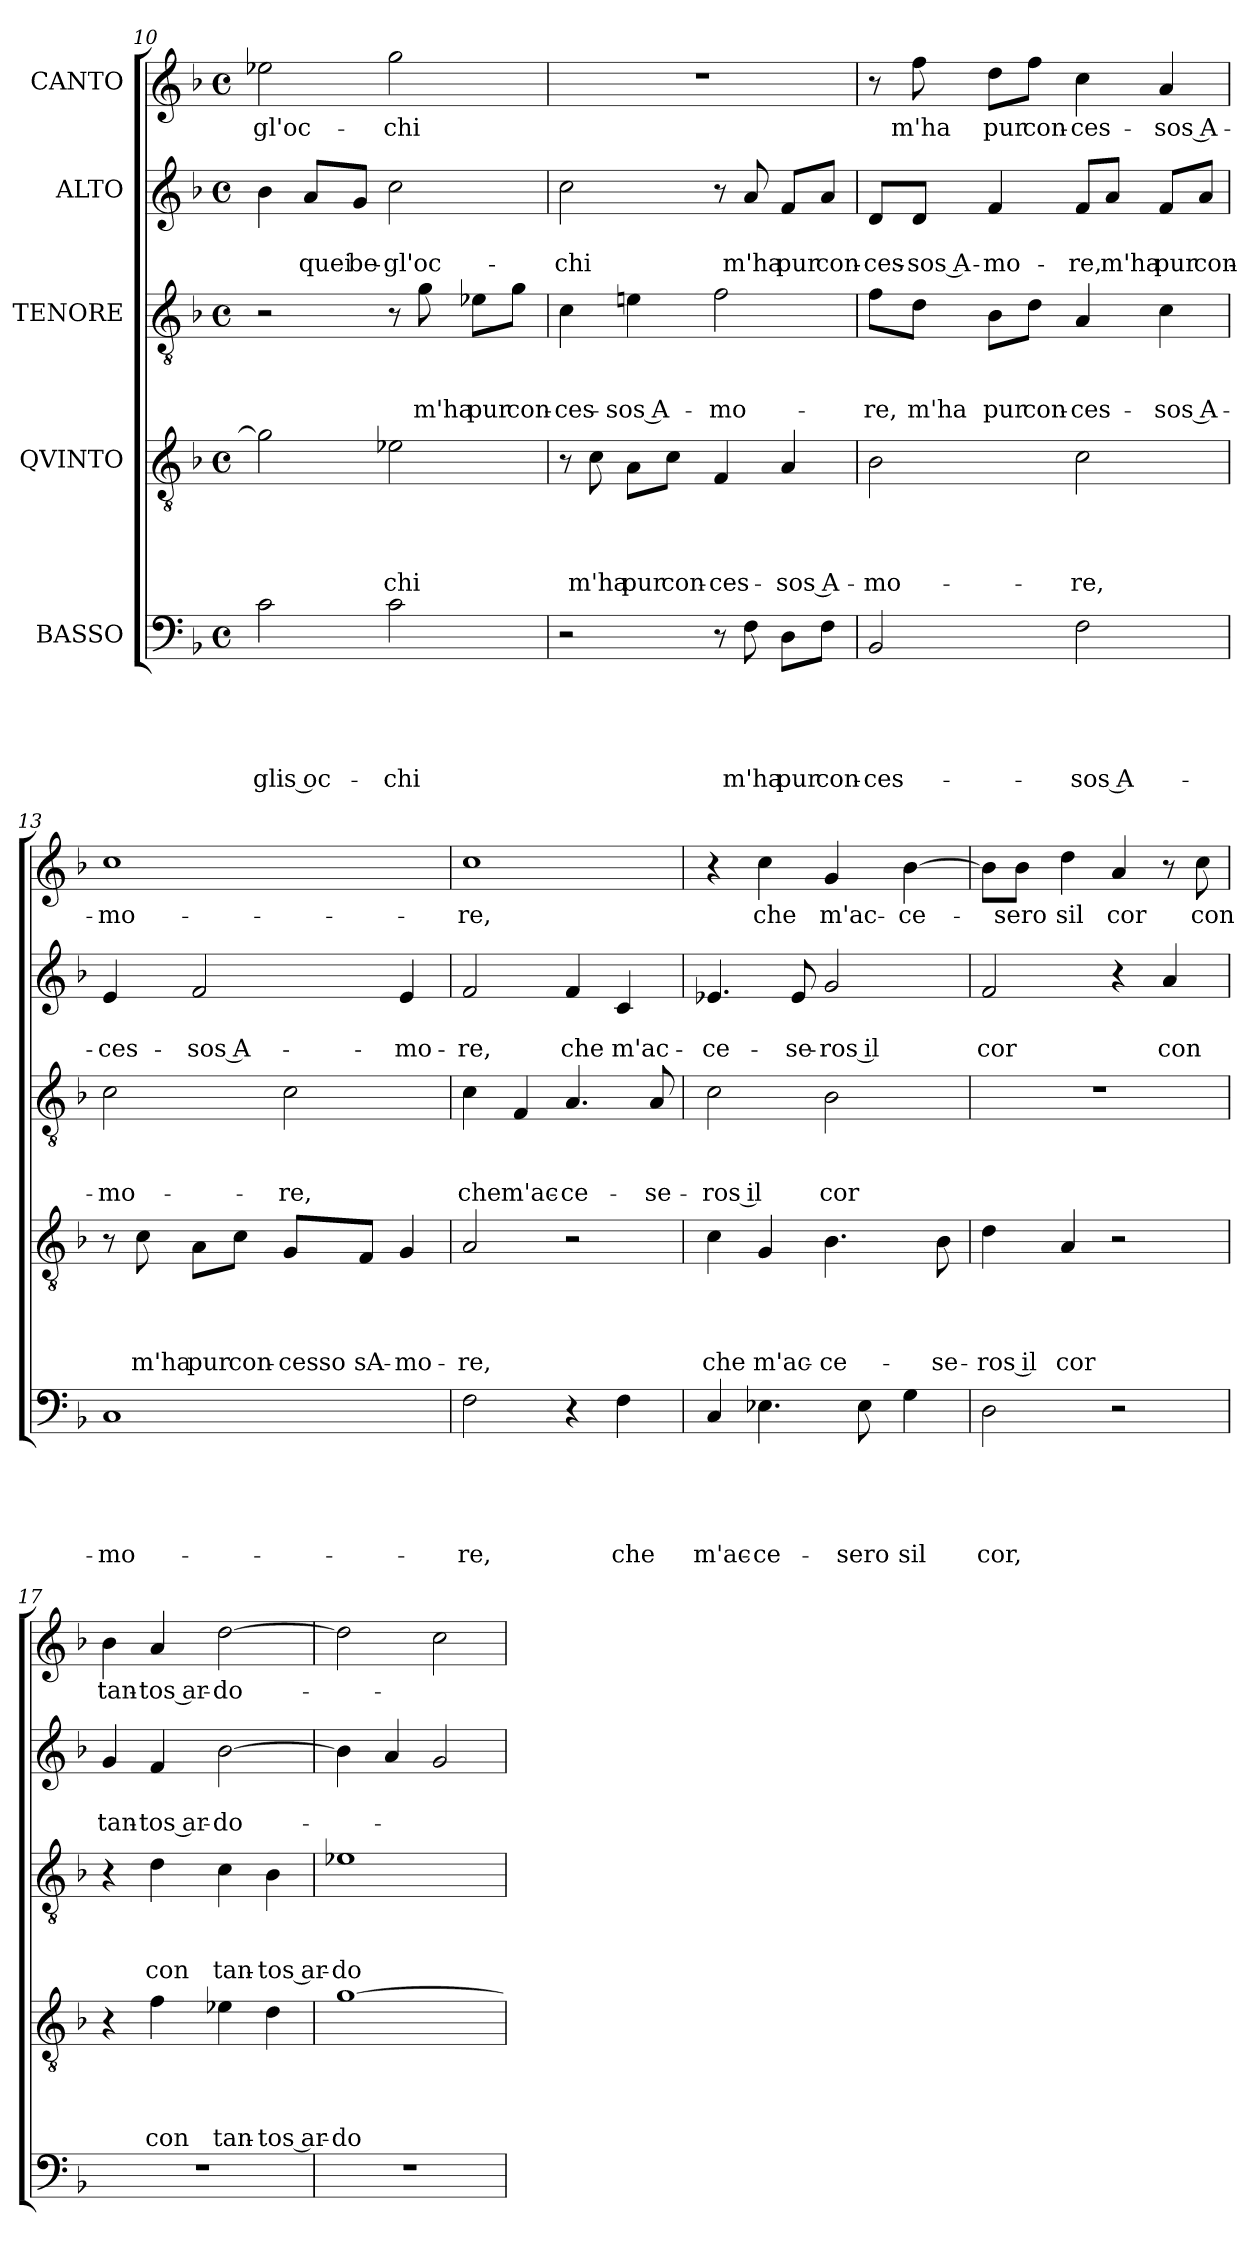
**kern	**text	**text	**text	**text	**text	**kern	**text	**text	**text	**text	**kern	**text	**text	**text	**kern	**text	**text	**kern	**text
*part5	*part5	*part5	*part5	*part5	*part5	*part4	*part4	*part4	*part4	*part4	*part3	*part3	*part3	*part3	*part2	*part2	*part2	*part1	*part1
*staff5	*staff5	*staff5	*staff5	*staff5	*staff5	*staff4	*staff4	*staff4	*staff4	*staff4	*staff3	*staff3	*staff3	*staff3	*staff2	*staff2	*staff2	*staff1	*staff1
*I"BASSO	*	*	*	*	*	*I"QVINTO	*	*	*	*	*I"TENORE	*	*	*	*I"ALTO	*	*	*I"CANTO	*
!!LO:PB:g=z
*clefF4	*	*	*	*	*	*clefGv2	*	*	*	*	*clefGv2	*	*	*	*clefG2	*	*	*clefG2	*
*k[b-]	*	*	*	*	*	*k[b-]	*	*	*	*	*k[b-]	*	*	*	*k[b-]	*	*	*k[b-]	*
*F:	*	*	*	*	*	*F:	*	*	*	*	*F:	*	*	*	*F:	*	*	*F:	*
*M4/4	*	*	*	*	*	*M4/4	*	*	*	*	*M4/4	*	*	*	*M4/4	*	*	*M4/4	*
*met(c)	*	*	*	*	*	*met(c)	*	*	*	*	*met(c)	*	*	*	*met(c)	*	*	*met(c)	*
=10	=10	=10	=10	=10	=10	=10	=10	=10	=10	=10	=10	=10	=10	=10	=10	=10	=10	=10	=10
!	!	!	!	!	!LO:LY:b:rj	!	!	!	!	!	!	!	!	!	!	!	!	!	!LO:LY:b
2c\	.	.	.	.	-glis oc-	2g\]	.	.	.	.	2r	.	.	.	4b-\	.	.	2ee-X\	-gl'oc-
!	!	!	!	!	!	!	!	!	!	!	!	!	!	!	!	!	!LO:LY:b	!	!
.	.	.	.	.	.	.	.	.	.	.	.	.	.	.	8a/L	.	quei	.	.
!	!	!	!	!	!	!	!	!	!	!	!	!	!	!	!	!	!LO:LY:b	!	!
.	.	.	.	.	.	.	.	.	.	.	.	.	.	.	8g/J	.	be-	.	.
!	!	!	!	!	!LO:LY:b	!	!	!	!	!LO:LY:b	!	!	!	!	!	!	!LO:LY:b:rj	!	!LO:LY:b
2c\	.	.	.	.	-chi	2e-i\	.	.	.	-chi	8r	.	.	.	2cc\	.	-gl'oc-	2gg\	-chi
!	!	!	!	!	!	!	!	!	!	!	!	!	!	!LO:LY:b	!	!	!	!	!
.	.	.	.	.	.	.	.	.	.	.	8g\	.	.	m'ha	.	.	.	.	.
!	!	!	!	!	!	!	!	!	!	!	!	!	!	!LO:LY:b	!	!	!	!	!
.	.	.	.	.	.	.	.	.	.	.	8e-i\L	.	.	pur	.	.	.	.	.
!	!	!	!	!	!	!	!	!	!	!	!	!	!	!LO:LY:b	!	!	!	!	!
.	.	.	.	.	.	.	.	.	.	.	8g\J	.	.	con-	.	.	.	.	.
=11	=11	=11	=11	=11	=11	=11	=11	=11	=11	=11	=11	=11	=11	=11	=11	=11	=11	=11	=11
!	!	!	!	!	!	!	!	!	!	!	!	!	!	!LO:LY:b	!	!	!LO:LY:b	!	!
2r	.	.	.	.	.	8r	.	.	.	.	4c\	.	.	-ces-	2cc\	.	-chi	1r	.
!	!	!	!	!	!	!	!	!	!	!LO:LY:b	!	!	!	!	!	!	!	!	!
.	.	.	.	.	.	8c\	.	.	.	m'ha	.	.	.	.	.	.	.	.	.
!	!	!	!	!	!	!	!	!	!	!LO:LY:b	!	!	!	!LO:LY:b:rj	!	!	!	!	!
.	.	.	.	.	.	8A\L	.	.	.	pur	4eni\	.	.	-sos A-	.	.	.	.	.
!	!	!	!	!	!	!	!	!	!	!LO:LY:b	!	!	!	!	!	!	!	!	!
.	.	.	.	.	.	8c\J	.	.	.	con-	.	.	.	.	.	.	.	.	.
!	!	!	!	!	!	!	!	!	!	!LO:LY:b:rj	!	!	!	!LO:LY:b	!	!	!	!	!
8r	.	.	.	.	.	4F/	.	.	.	-ces-	2f\	.	.	-mo-	8r	.	.	.	.
!	!	!	!	!	!LO:LY:b	!	!	!	!	!	!	!	!	!	!	!	!LO:LY:b	!	!
8F\	.	.	.	.	m'ha	.	.	.	.	.	.	.	.	.	8a/	.	m'ha	.	.
!	!	!	!	!	!LO:LY:b	!	!	!	!	!LO:LY:b:rj	!	!	!	!	!	!	!LO:LY:b	!	!
8D\L	.	.	.	.	pur	4A/	.	.	.	-sos A-	.	.	.	.	8f/L	.	pur	.	.
!	!	!	!	!	!LO:LY:b	!	!	!	!	!	!	!	!	!	!	!	!LO:LY:b	!	!
8F\J	.	.	.	.	con-	.	.	.	.	.	.	.	.	.	8a/J	.	con-	.	.
=12	=12	=12	=12	=12	=12	=12	=12	=12	=12	=12	=12	=12	=12	=12	=12	=12	=12	=12	=12
!	!	!	!	!	!LO:LY:b	!	!	!	!	!LO:LY:b	!	!	!	!LO:LY:b	!	!	!LO:LY:b	!	!
2BB-/	.	.	.	.	-ces-	2B-\	.	.	.	-mo-	8f\L	.	.	-re,	8d/L	.	-ces-	8r	.
!	!	!	!	!	!	!	!	!	!	!	!	!	!	!LO:LY:b	!	!	!LO:LY:b:rj	!	!LO:LY:b
.	.	.	.	.	.	.	.	.	.	.	8d\J	.	.	m'ha	8d/J	.	-sos A-	8ff\	m'ha
!	!	!	!	!	!	!	!	!	!	!	!	!	!	!LO:LY:b	!	!	!LO:LY:b	!	!LO:LY:b
.	.	.	.	.	.	.	.	.	.	.	8B-\L	.	.	pur	4f/	.	-mo-	8dd\L	pur
!	!	!	!	!	!	!	!	!	!	!	!	!	!	!LO:LY:b	!	!	!	!	!LO:LY:b
.	.	.	.	.	.	.	.	.	.	.	8d\J	.	.	con-	.	.	.	8ff\J	con-
!	!	!	!	!	!LO:LY:b:rj	!	!	!	!	!LO:LY:b	!	!	!	!LO:LY:b	!	!	!LO:LY:b	!	!LO:LY:b
2F\	.	.	.	.	-sos A-	2c\	.	.	.	-re,	4A/	.	.	-ces-	8f/L	.	-re,	4cc\	-ces-
!	!	!	!	!	!	!	!	!	!	!	!	!	!	!	!	!	!LO:LY:b	!	!
.	.	.	.	.	.	.	.	.	.	.	.	.	.	.	8a/J	.	m'ha	.	.
!	!	!	!	!	!	!	!	!	!	!	!	!	!	!LO:LY:b:rj	!	!	!LO:LY:b	!	!LO:LY:b:rj
.	.	.	.	.	.	.	.	.	.	.	4c\	.	.	-sos A-	8f/L	.	pur	4a/	-sos A-
!	!	!	!	!	!	!	!	!	!	!	!	!	!	!	!	!	!LO:LY:b	!	!
.	.	.	.	.	.	.	.	.	.	.	.	.	.	.	8a/J	.	con-	.	.
=13	=13	=13	=13	=13	=13	=13	=13	=13	=13	=13	=13	=13	=13	=13	=13	=13	=13	=13	=13
!	!	!	!	!	!LO:LY:b	!	!	!	!	!	!	!	!	!LO:LY:b	!	!	!LO:LY:b	!	!LO:LY:b
1C	.	.	.	.	-mo-	8r	.	.	.	.	2c\	.	.	-mo-	4e/	.	-ces-	1cc	-mo-
!	!	!	!	!	!	!	!	!	!	!LO:LY:b	!	!	!	!	!	!	!	!	!
.	.	.	.	.	.	8c\	.	.	.	m'ha	.	.	.	.	.	.	.	.	.
!	!	!	!	!	!	!	!	!	!	!LO:LY:b	!	!	!	!	!	!	!LO:LY:b:rj	!	!
.	.	.	.	.	.	8A\L	.	.	.	pur	.	.	.	.	2f/	.	-sos A-	.	.
!	!	!	!	!	!	!	!	!	!	!LO:LY:b	!	!	!	!	!	!	!	!	!
.	.	.	.	.	.	8c\J	.	.	.	con-	.	.	.	.	.	.	.	.	.
!	!	!	!	!	!	!	!	!	!	!LO:LY:b	!	!	!	!LO:LY:b	!	!	!	!	!
.	.	.	.	.	.	8G/L	.	.	.	-ces­so	2c\	.	.	-re,	.	.	.	.	.
!	!	!	!	!	!	!	!	!	!	!LO:LY:b	!	!	!	!	!	!	!	!	!
.	.	.	.	.	.	8F/J	.	.	.	sA-	.	.	.	.	.	.	.	.	.
!	!	!	!	!	!	!	!	!	!	!LO:LY:b:rj	!	!	!	!	!	!	!LO:LY:b	!	!
.	.	.	.	.	.	4G/	.	.	.	-mo-	.	.	.	.	4e/	.	-mo-	.	.
!!LO:LB:g=z
=14	=14	=14	=14	=14	=14	=14	=14	=14	=14	=14	=14	=14	=14	=14	=14	=14	=14	=14	=14
!	!	!	!	!	!LO:LY:b	!	!	!	!	!LO:LY:b	!	!	!	!LO:LY:b	!	!	!LO:LY:b	!	!LO:LY:b
2F\	.	.	.	.	-re,	2A/	.	.	.	-re,	4c\	.	.	che	2f/	.	-re,	1cc	-re,
!	!	!	!	!	!	!	!	!	!	!	!	!	!	!LO:LY:b	!	!	!	!	!
.	.	.	.	.	.	.	.	.	.	.	4F/	.	.	m'ac-	.	.	.	.	.
!	!	!	!	!	!	!	!	!	!	!	!	!	!	!LO:LY:b	!	!	!LO:LY:b	!	!
4r	.	.	.	.	.	2r	.	.	.	.	4.A/	.	.	-ce-	4f/	.	che	.	.
!	!	!	!	!	!LO:LY:b	!	!	!	!	!	!	!	!	!	!	!	!LO:LY:b	!	!
4F\	.	.	.	.	che	.	.	.	.	.	.	.	.	.	4c/	.	m'ac-	.	.
!	!	!	!	!	!	!	!	!	!	!	!	!	!	!LO:LY:b	!	!	!	!	!
.	.	.	.	.	.	.	.	.	.	.	8A/	.	.	-se-	.	.	.	.	.
=15	=15	=15	=15	=15	=15	=15	=15	=15	=15	=15	=15	=15	=15	=15	=15	=15	=15	=15	=15
!	!	!	!	!	!LO:LY:b	!	!	!	!	!LO:LY:b	!	!	!	!LO:LY:b:rj	!	!	!LO:LY:b	!	!
4C/	.	.	.	.	m'ac-	4c\	.	.	.	che	2c\	.	.	-ros il	4.e-X/	.	-ce-	4r	.
!	!	!	!	!	!LO:LY:b	!	!	!	!	!LO:LY:b	!	!	!	!	!	!	!	!	!LO:LY:b
4.E-X\	.	.	.	.	-ce-	4G/	.	.	.	m'ac-	.	.	.	.	.	.	.	4cc\	che
!	!	!	!	!	!	!	!	!	!	!	!	!	!	!	!	!	!LO:LY:b	!	!
.	.	.	.	.	.	.	.	.	.	.	.	.	.	.	8e-/	.	-se-	.	.
!	!	!	!	!	!	!	!	!	!	!LO:LY:b	!	!	!	!LO:LY:b	!	!	!LO:LY:b:rj	!	!LO:LY:b
.	.	.	.	.	.	4.B-\	.	.	.	-ce-	2B-\	.	.	cor	2g/	.	-ros il	4g/	m'ac-
!	!	!	!	!	!LO:LY:b	!	!	!	!	!	!	!	!	!	!	!	!	!	!
8E-\	.	.	.	.	-se­ro	.	.	.	.	.	.	.	.	.	.	.	.	.	.
!	!	!	!	!	!LO:LY:b	!	!	!	!	!	!	!	!	!	!	!	!	!	!LO:LY:b
4G\	.	.	.	.	sil	.	.	.	.	.	.	.	.	.	.	.	.	[>4b-\	-ce-
!	!	!	!	!	!	!	!	!	!	!LO:LY:b	!	!	!	!	!	!	!	!	!
.	.	.	.	.	.	8B-\	.	.	.	-se-	.	.	.	.	.	.	.	.	.
=16	=16	=16	=16	=16	=16	=16	=16	=16	=16	=16	=16	=16	=16	=16	=16	=16	=16	=16	=16
!	!	!	!	!	!LO:LY:b	!	!	!	!	!LO:LY:b:rj	!	!	!	!	!	!	!LO:LY:b	!	!
2D\	.	.	.	.	cor,	4d\	.	.	.	-ros il	1r	.	.	.	2f/	.	cor	8b-\L]	.
!	!	!	!	!	!	!	!	!	!	!	!	!	!	!	!	!	!	!	!LO:LY:b
.	.	.	.	.	.	.	.	.	.	.	.	.	.	.	.	.	.	8b-\J	-se­ro
!	!	!	!	!	!	!	!	!	!	!LO:LY:b	!	!	!	!	!	!	!	!	!LO:LY:b
.	.	.	.	.	.	4A/	.	.	.	cor	.	.	.	.	.	.	.	4dd\	sil
!	!	!	!	!	!	!	!	!	!	!	!	!	!	!	!	!	!	!	!LO:LY:b
2r	.	.	.	.	.	2r	.	.	.	.	.	.	.	.	4r	.	.	4a/	cor
!	!	!	!	!	!	!	!	!	!	!	!	!	!	!	!	!	!LO:LY:b	!	!
.	.	.	.	.	.	.	.	.	.	.	.	.	.	.	4a/	.	con	8r	.
!	!	!	!	!	!	!	!	!	!	!	!	!	!	!	!	!	!	!	!LO:LY:b
.	.	.	.	.	.	.	.	.	.	.	.	.	.	.	.	.	.	8cc\	con
=17	=17	=17	=17	=17	=17	=17	=17	=17	=17	=17	=17	=17	=17	=17	=17	=17	=17	=17	=17
!	!	!	!	!	!	!	!	!	!	!	!	!	!	!	!	!	!LO:LY:b	!	!LO:LY:b
1r	.	.	.	.	.	4r	.	.	.	.	4r	.	.	.	4g/	.	tan-	4b-\	tan-
!	!	!	!	!	!	!	!	!	!	!LO:LY:b	!	!	!	!LO:LY:b	!	!	!LO:LY:b:rj	!	!LO:LY:b:rj
.	.	.	.	.	.	4f\	.	.	.	con	4d\	.	.	con	4f/	.	-tos ar-	4a/	-tos ar-
!	!	!	!	!	!	!	!	!	!	!LO:LY:b	!	!	!	!LO:LY:b	!	!	!LO:LY:b	!	!LO:LY:b
.	.	.	.	.	.	4e-i\	.	.	.	tan-	4c\	.	.	tan-	[>2b-\	.	-do-	[>2dd\	-do-
!	!	!	!	!	!	!	!	!	!	!LO:LY:b:rj	!	!	!	!LO:LY:b:rj	!	!	!	!	!
.	.	.	.	.	.	4d\	.	.	.	-tos ar-	4B-\	.	.	-tos ar-	.	.	.	.	.
=18	=18	=18	=18	=18	=18	=18	=18	=18	=18	=18	=18	=18	=18	=18	=18	=18	=18	=18	=18
!	!	!	!	!	!	!	!	!	!	!LO:LY:b	!	!	!	!LO:LY:b	!	!	!	!	!
1r	.	.	.	.	.	[>1g	.	.	.	-do-	1e-X	.	.	-do-	4b-\]	.	.	2dd\]	.
.	.	.	.	.	.	.	.	.	.	.	.	.	.	.	4a/	.	.	.	.
.	.	.	.	.	.	.	.	.	.	.	.	.	.	.	2g/	.	.	2cc\	.
=	=	=	=	=	=	=	=	=	=	=	=	=	=	=	=	=	=	=	=
*-	*-	*-	*-	*-	*-	*-	*-	*-	*-	*-	*-	*-	*-	*-	*-	*-	*-	*-	*-
